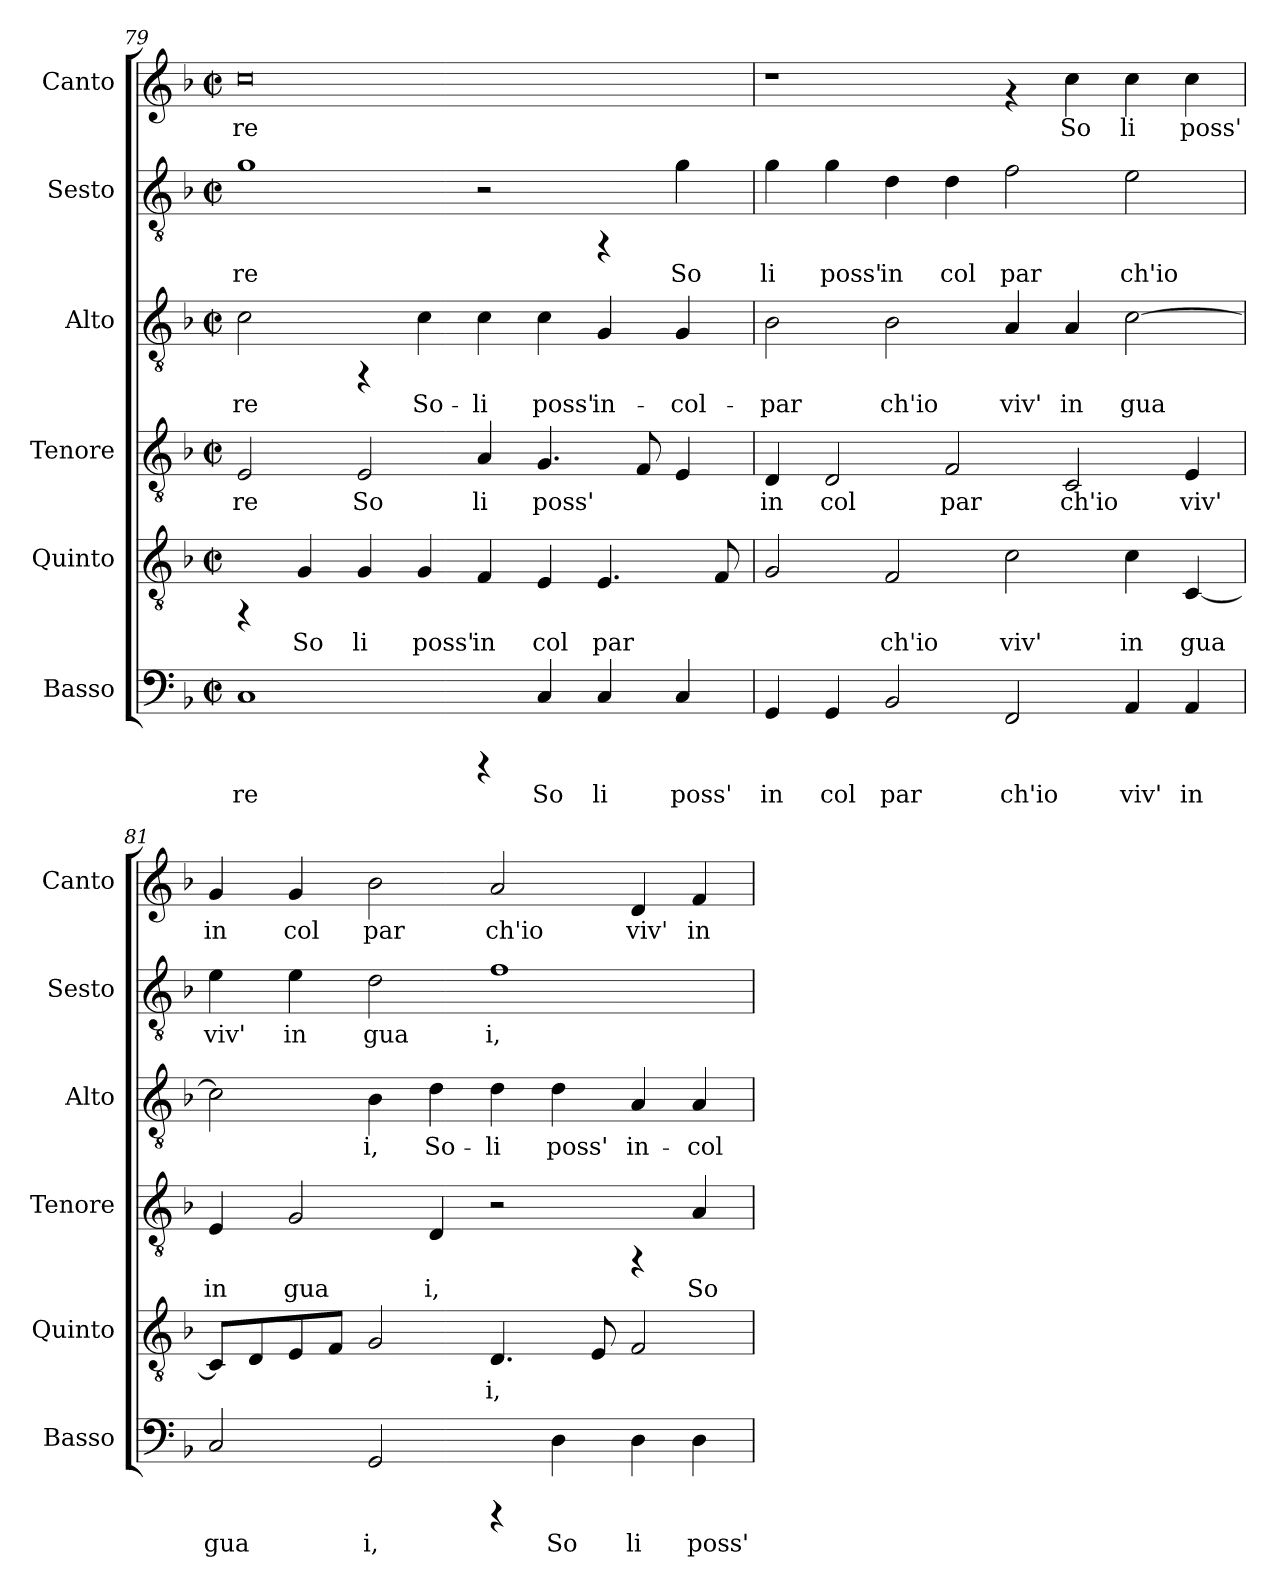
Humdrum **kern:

**kern	**text	**kern	**text	**kern	**text	**kern	**text	**kern	**text	**kern	**text
*part6	*part6	*part5	*part5	*part4	*part4	*part3	*part3	*part2	*part2	*part1	*part1
*staff6	*staff6	*staff5	*staff5	*staff4	*staff4	*staff3	*staff3	*staff2	*staff2	*staff1	*staff1
*I"Basso	*	*I"Quinto	*	*I"Tenore	*	*I"Alto	*	*I"Sesto	*	*I"Canto	*
*I'Basso	*	*I'Quinto	*	*I'Tenore	*	*I'Alto	*	*I'Sesto	*	*I'Canto	*
!!LO:PB:g=z
*clefF4	*	*clefGv2	*	*clefGv2	*	*clefGv2	*	*clefGv2	*	*clefG2	*
*k[b-]	*	*k[b-]	*	*k[b-]	*	*k[b-]	*	*k[b-]	*	*k[b-]	*
*F:	*	*F:	*	*F:	*	*F:	*	*F:	*	*F:	*
*M2/2	*	*M2/2	*	*M2/2	*	*M2/2	*	*M2/2	*	*M2/2	*
*met(c|)	*	*met(c|)	*	*met(c|)	*	*met(c|)	*	*met(c|)	*	*met(c|)	*
=79	=79	=79	=79	=79	=79	=79	=79	=79	=79	=79	=79
!	!LO:LY:b:cj	!	!	!	!LO:LY:b:cj	!	!LO:LY:b:cj	!	!LO:LY:b:cj	!	!LO:LY:b:cj
1C	re	4rFF	.	2E/	-re	2c\	-re	1g	-re	0cc	-re
!	!	!	!LO:LY:b:cj	!	!	!	!	!	!	!	!
.	.	4G/	So	.	.	.	.	.	.	.	.
!	!	!	!LO:LY:b:cj	!	!LO:LY:b:cj	!	!	!	!	!	!
.	.	4G/	li	2E/	So	4rFF	.	.	.	.	.
!	!	!	!LO:LY:b:cj	!	!	!	!LO:LY:b:cj	!	!	!	!
.	.	4G/	poss'	.	.	4c\	So-	.	.	.	.
!	!	!	!LO:LY:b:cj	!	!LO:LY:b:cj	!	!LO:LY:b:cj	!	!	!	!
4rCCC	.	4F/	in	4A/	li	4c\	-li	2r	.	.	.
!	!LO:LY:b:cj	!	!LO:LY:b:cj	!	!LO:LY:b:cj	!	!LO:LY:b:cj	!	!	!	!
4C/	So	4E/	col	4.G/	poss'	4c\	poss'	.	.	.	.
!	!LO:LY:b:cj	!	!LO:LY:b:cj	!	!	!	!LO:LY:b:cj	!	!	!	!
4C/	li	4.E/	par	.	.	4G/	in-	4rFF	.	.	.
!	!	!	!	!	!LO:LY:b:cj	!	!	!	!	!	!
.	.	.	.	8F/	.	.	.	.	.	.	.
!	!LO:LY:b:cj	!	!	!	!LO:LY:b:cj	!	!LO:LY:b:cj	!	!LO:LY:b:cj	!	!
4C/	poss'	.	.	4E/	.	4G/	-col-	4g\	So	.	.
!	!	!	!LO:LY:b:cj	!	!	!	!	!	!	!	!
.	.	8F/	.	.	.	.	.	.	.	.	.
=80	=80	=80	=80	=80	=80	=80	=80	=80	=80	=80	=80
!	!LO:LY:b:cj	!	!LO:LY:b:cj	!	!LO:LY:b:cj	!	!LO:LY:b:cj	!	!LO:LY:b:cj	!	!
4GG/	in	2G/	.	4D/	in	2B-\	-par	4g\	li	1r	.
!	!LO:LY:b:cj	!	!	!	!LO:LY:b:cj	!	!	!	!LO:LY:b:cj	!	!
4GG/	col	.	.	2D/	col	.	.	4g\	poss'	.	.
!	!LO:LY:b:cj	!	!LO:LY:b:cj	!	!	!	!LO:LY:b:cj	!	!LO:LY:b:cj	!	!
2BB-/	par	2F/	ch'io	.	.	2B-\	ch'io	4d\	in	.	.
!	!	!	!	!	!LO:LY:b:cj	!	!	!	!LO:LY:b:cj	!	!
.	.	.	.	2F/	par	.	.	4d\	col	.	.
!	!LO:LY:b:cj	!	!LO:LY:b:cj	!	!	!	!LO:LY:b:cj	!	!LO:LY:b:cj	!	!
2FF/	ch'io	2c\	viv'	.	.	4A/	viv'	2f\	par	4rf	.
!	!	!	!	!	!LO:LY:b:cj	!	!LO:LY:b:cj	!	!	!	!LO:LY:b:cj
.	.	.	.	2C/	ch'io	4A/	in	.	.	4cc\	So
!	!LO:LY:b:cj	!	!LO:LY:b:cj	!	!	!	!LO:LY:b:cj	!	!LO:LY:b:cj	!	!LO:LY:b:cj
4AA/	viv'	4c\	in	.	.	[>2c\	gua-	2e\	ch'io	4cc\	li
!	!LO:LY:b:cj	!	!LO:LY:b:cj	!	!LO:LY:b:cj	!	!	!	!	!	!LO:LY:b:cj
4AA/	in	[<4C/	gua	4E/	viv'	.	.	.	.	4cc\	poss'
=81	=81	=81	=81	=81	=81	=81	=81	=81	=81	=81	=81
!	!LO:LY:b:cj	!	!LO:LY:b:cj	!	!LO:LY:b:cj	!	!LO:LY:b:cj	!	!LO:LY:b:cj	!	!LO:LY:b:cj
2C/	gua	8C/L]	.	4E/	in	2c\]	--	4e\	viv'	4g/	in
!	!	!	!LO:LY:b:cj	!	!	!	!	!	!	!	!
.	.	8D/	.	.	.	.	.	.	.	.	.
!	!	!	!LO:LY:b:cj	!	!LO:LY:b:cj	!	!	!	!LO:LY:b:cj	!	!LO:LY:b:cj
.	.	8E/	.	2G/	gua	.	.	4e\	in	4g/	col
!	!	!	!LO:LY:b:cj	!	!	!	!	!	!	!	!
.	.	8F/J	.	.	.	.	.	.	.	.	.
!	!LO:LY:b:cj	!	!LO:LY:b:cj	!	!	!	!LO:LY:b:cj	!	!LO:LY:b:cj	!	!LO:LY:b:cj
2GG/	i,	2G/	.	.	.	4B-\	-i,	2d\	gua	2b-\	par
!	!	!	!	!	!LO:LY:b:cj	!	!LO:LY:b:cj	!	!	!	!
.	.	.	.	4D/	i,	4d\	So-	.	.	.	.
!	!	!	!LO:LY:b:cj	!	!	!	!LO:LY:b:cj	!	!LO:LY:b:cj	!	!LO:LY:b:cj
4rCCC	.	4.D/	i,	2r	.	4d\	-li	1f	i,	2a/	ch'io
!	!LO:LY:b:cj	!	!	!	!	!	!LO:LY:b:cj	!	!	!	!
4D\	So	.	.	.	.	4d\	poss'	.	.	.	.
!	!	!	!LO:LY:b:cj	!	!	!	!	!	!	!	!
.	.	8E/	.	.	.	.	.	.	.	.	.
!	!LO:LY:b:cj	!	!LO:LY:b:cj	!	!	!	!LO:LY:b:cj	!	!	!	!LO:LY:b:cj
4D\	li	2F/	.	4rFF	.	4A/	in-	.	.	4d/	viv'
!	!LO:LY:b:cj	!	!	!	!LO:LY:b:cj	!	!LO:LY:b:cj	!	!	!	!LO:LY:b:cj
4D\	poss'	.	.	4A/	So	4A/	-col-	.	.	4f/	in
=	=	=	=	=	=	=	=	=	=	=	=
*-	*-	*-	*-	*-	*-	*-	*-	*-	*-	*-	*-
